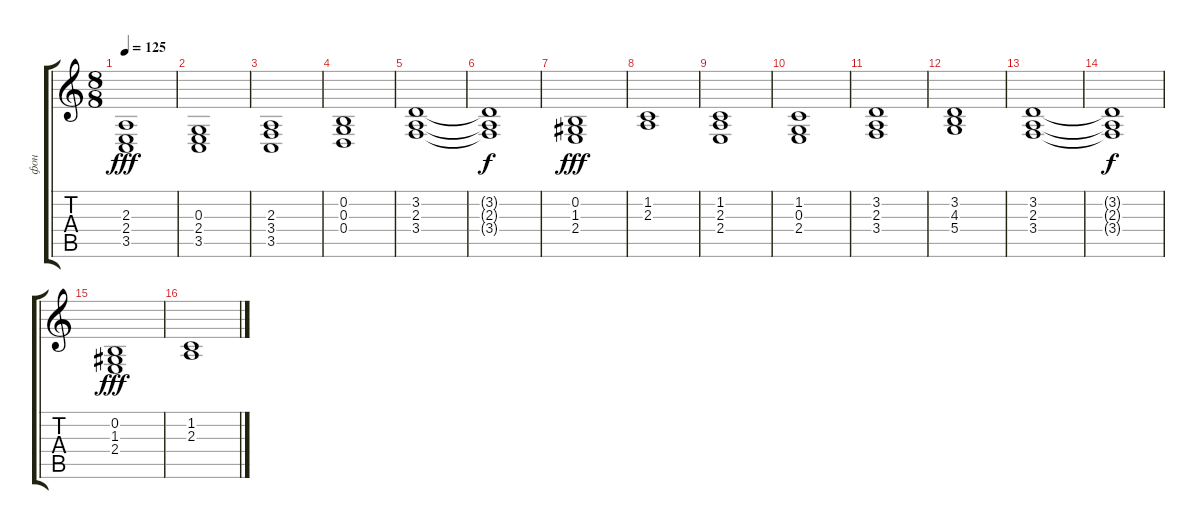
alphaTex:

\track ("фон" "фон") {instrument synthstrings1}
\staff {score tabs}
\tuning (E4 B3 G3 D3 A2 E2) {hide}
\ts (8 8)
\tempo 125
\clef g2
\ks c
(2.3 2.4 3.5).1{dy fff} |
(0.3 2.4 3.5).1 |
(2.3 3.4 3.5).1 |
(0.2 0.3 0.4).1 |
(3.2 2.3 3.4).1 |
(3.2{t} 2.3{t} 3.4{t}).1{dy f} |
(0.2 1.3 2.4).1{dy fff} |
(1.2 2.3).1 |
(1.2 2.3 2.4).1 |
(1.2 0.3 2.4).1 |
(3.2 2.3 3.4).1 |
(3.2 4.3 5.4).1 |
(3.2 2.3 3.4).1 |
(3.2{t} 2.3{t} 3.4{t}).1{dy f} |
(0.2 1.3 2.4).1{dy fff} |
(1.2 2.3).1
